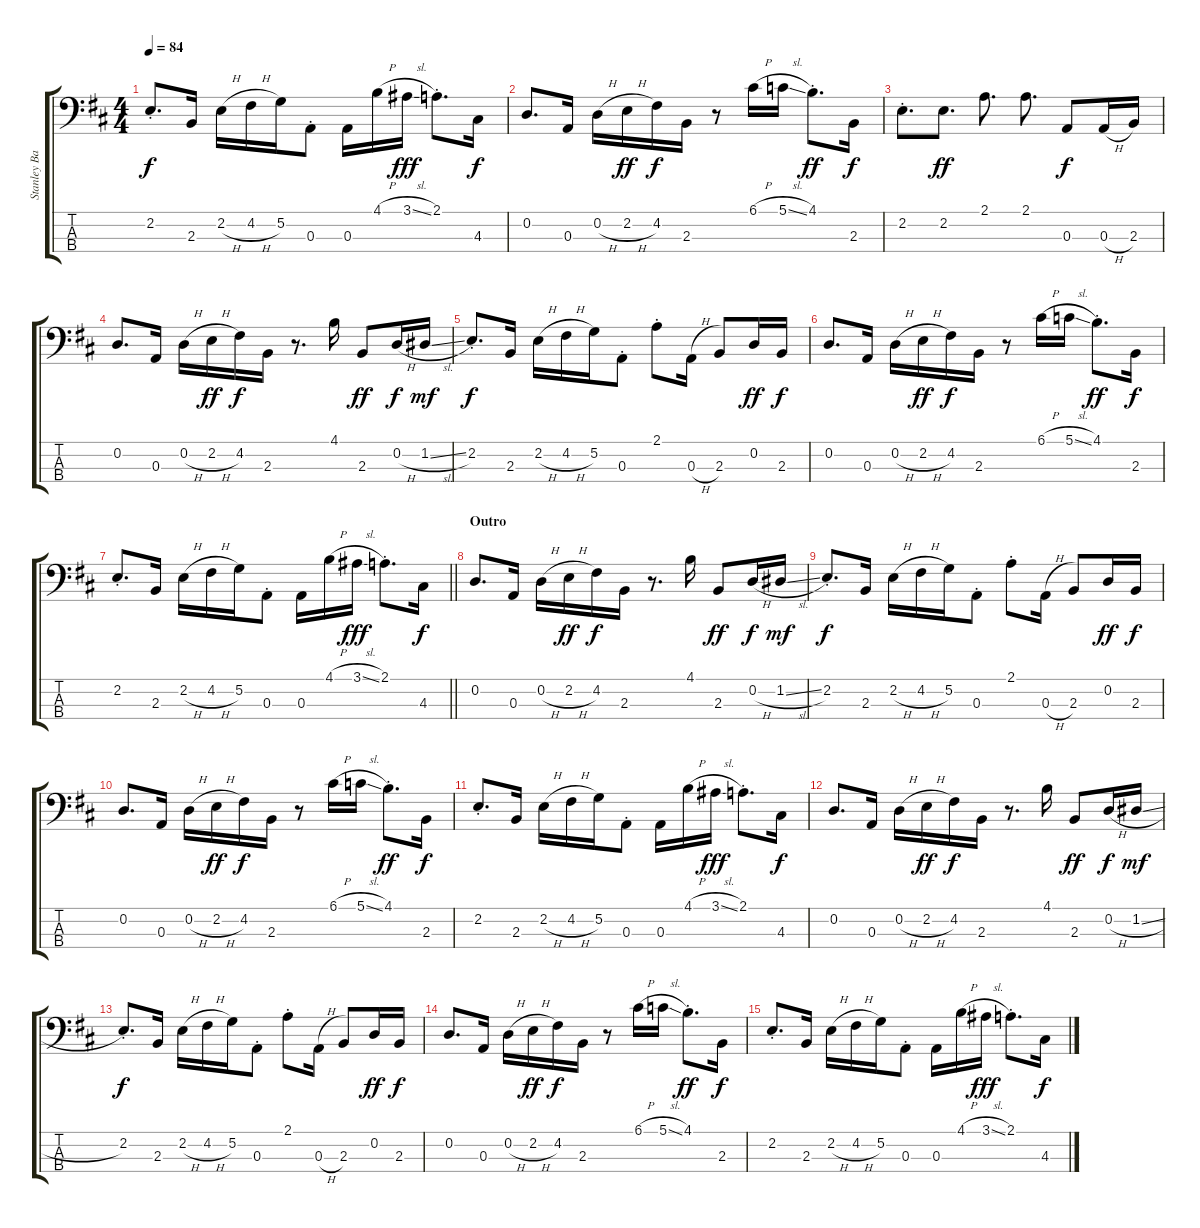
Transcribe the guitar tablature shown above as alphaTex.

\track ("Stanley Banks" "Stanley Ba") {instrument electricbassfinger}
\staff {score tabs}
\tuning (G2 D2 A1 E1) {hide}
\ts (4 4)
\tempo 84
\clef f4
\ks d
2.2{st}.8{d dy f} 2.3.16 2.2{h}.16 4.2{h}.16 5.2.16 0.3{st}.8 0.3.16 4.1{h}.16 3.1{sl}.16{dy fff} 2.1{st}.8{d} 4.3.16{dy f} |
0.2.8{d} 0.3.16 0.2{h}.16 2.2{h}.16{dy ff} 4.2.16{dy f} 2.3.16 r.8 6.1{h}.16 5.1{sl}.16 4.1{st}.8{d dy ff} 2.3.16{dy f} |
2.2{st}.8{d} 2.2.8{d dy ff} 2.1.8{d} 2.1.8{d} 0.3.8{dy f} 0.3{h}.16 2.3.16 |
0.2.8{d} 0.3.16 0.2{h}.16 2.2{h}.16{dy ff} 4.2.16{dy f} 2.3.16 r.8{d} 4.1.16 2.3.8{dy ff} 0.2{h}.16{dy f} 1.2{sl}.16{dy mf} |
2.2{st}.8{d dy f} 2.3.16 2.2{h}.16 4.2{h}.16 5.2.16 0.3{st}.8 2.1{st}.8 0.3{h}.16 2.3.8 0.2.16{dy ff} 2.3.16{dy f} |
0.2.8{d} 0.3.16 0.2{h}.16 2.2{h}.16{dy ff} 4.2.16{dy f} 2.3.16 r.8 6.1{h}.16 5.1{sl}.16 4.1{st}.8{d dy ff} 2.3.16{dy f} |
\barLineRight lightlight
2.2{st}.8{d} 2.3.16 2.2{h}.16 4.2{h}.16 5.2.16 0.3{st}.8 0.3.16 4.1{h}.16 3.1{sl}.16{dy fff} 2.1{st}.8{d} 4.3.16{dy f} |
\section ("" "Outro")
0.2.8{d} 0.3.16 0.2{h}.16 2.2{h}.16{dy ff} 4.2.16{dy f} 2.3.16 r.8{d} 4.1.16 2.3.8{dy ff} 0.2{h}.16{dy f} 1.2{sl}.16{dy mf} |
2.2{st}.8{d dy f} 2.3.16 2.2{h}.16 4.2{h}.16 5.2.16 0.3{st}.8 2.1{st}.8 0.3{h}.16 2.3.8 0.2.16{dy ff} 2.3.16{dy f} |
0.2.8{d} 0.3.16 0.2{h}.16 2.2{h}.16{dy ff} 4.2.16{dy f} 2.3.16 r.8 6.1{h}.16 5.1{sl}.16 4.1{st}.8{d dy ff} 2.3.16{dy f} |
2.2{st}.8{d} 2.3.16 2.2{h}.16 4.2{h}.16 5.2.16 0.3{st}.8 0.3.16 4.1{h}.16 3.1{sl}.16{dy fff} 2.1{st}.8{d} 4.3.16{dy f} |
0.2.8{d} 0.3.16 0.2{h}.16 2.2{h}.16{dy ff} 4.2.16{dy f} 2.3.16 r.8{d} 4.1.16 2.3.8{dy ff} 0.2{h}.16{dy f} 1.2{sl}.16{dy mf} |
2.2{st}.8{d dy f} 2.3.16 2.2{h}.16 4.2{h}.16 5.2.16 0.3{st}.8 2.1{st}.8 0.3{h}.16 2.3.8 0.2.16{dy ff} 2.3.16{dy f} |
0.2.8{d} 0.3.16 0.2{h}.16 2.2{h}.16{dy ff} 4.2.16{dy f} 2.3.16 r.8 6.1{h}.16 5.1{sl}.16 4.1{st}.8{d dy ff} 2.3.16{dy f} |
2.2{st}.8{d} 2.3.16 2.2{h}.16 4.2{h}.16 5.2.16 0.3{st}.8 0.3.16 4.1{h}.16 3.1{sl}.16{dy fff} 2.1{st}.8{d} 4.3.16{dy f}
